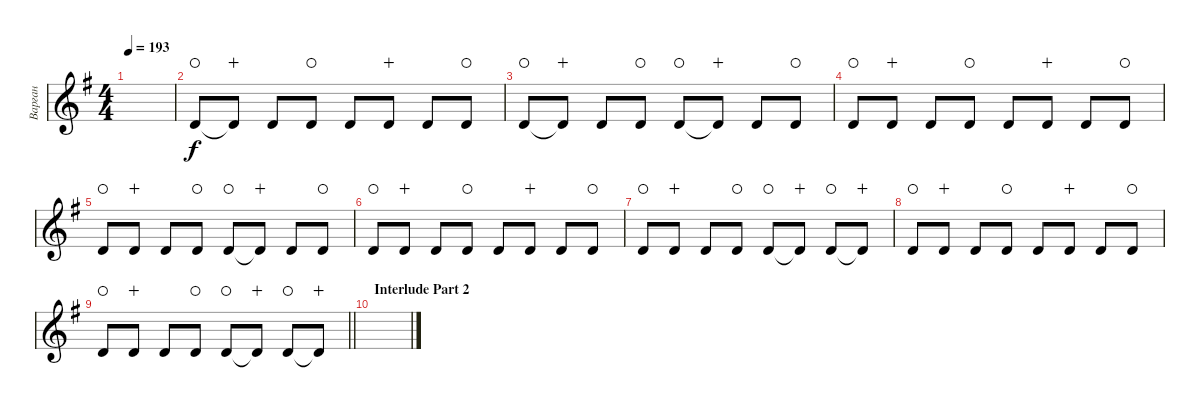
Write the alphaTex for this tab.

\track ("Варган" "Варган") {mute instrument acousticguitarnylon}
\staff {score}
\tuning (E4 B3 G3 D3 A2 E2) {hide}
\ts (4 4)
\tempo 193
\clef g2
\ks eminor
|
0.4.8{waho} 0.4{t}.8{wahc} 0.4.8 0.4.8{waho} 0.4.8 0.4.8{wahc} 0.4.8 0.4.8{waho} |
0.4.8{waho} 0.4{t}.8{wahc} 0.4.8 0.4.8{waho} 0.4.8{waho} 0.4{t}.8{wahc} 0.4.8 0.4.8{waho} |
0.4.8{waho} 0.4.8{wahc} 0.4.8 0.4.8{waho} 0.4.8 0.4.8{wahc} 0.4.8 0.4.8{waho} |
0.4.8{waho} 0.4.8{wahc} 0.4.8 0.4.8{waho} 0.4.8{waho} 0.4{t}.8{wahc} 0.4.8 0.4.8{waho} |
0.4.8{waho} 0.4.8{wahc} 0.4.8 0.4.8{waho} 0.4.8 0.4.8{wahc} 0.4.8 0.4.8{waho} |
0.4.8{waho} 0.4.8{wahc} 0.4.8 0.4.8{waho} 0.4.8{waho} 0.4{t}.8{wahc} 0.4.8{waho} 0.4{t}.8{wahc} |
0.4.8{waho} 0.4.8{wahc} 0.4.8 0.4.8{waho} 0.4.8 0.4.8{wahc} 0.4.8 0.4.8{waho} |
\barLineRight lightlight
0.4.8{waho} 0.4.8{wahc} 0.4.8 0.4.8{waho} 0.4.8{waho} 0.4{t}.8{wahc} 0.4.8{waho} 0.4{t}.8{wahc} |
\section ("" "Interlude Part 2")
